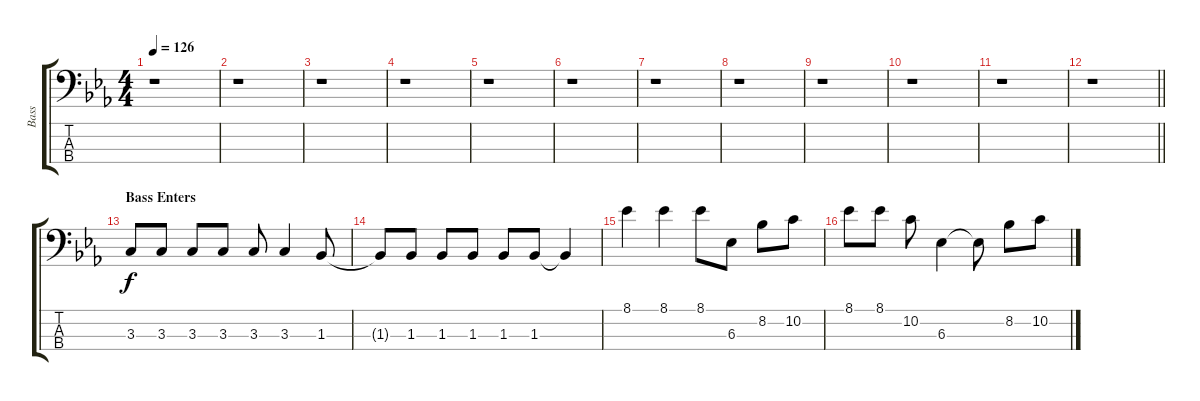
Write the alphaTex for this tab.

\track ("Bass" "Bass") {instrument electricbassfinger}
\staff {score tabs}
\tuning (G2 D2 A1 E1) {hide}
\ts (4 4)
\tempo 126
\clef f4
\ks eb
r.1{dy f} |
r.1 |
r.1 |
r.1 |
r.1 |
r.1 |
r.1 |
r.1 |
r.1 |
r.1 |
r.1 |
\barLineRight lightlight
r.1 |
\section ("" "Bass Enters")
3.3.8 3.3.8 3.3.8 3.3.8 3.3.8 3.3.4 1.3.8 |
1.3{t}.8 1.3.8 1.3.8 1.3.8 1.3.8 1.3.8 1.3{t}.4 |
8.1.4 8.1.4 8.1.8 6.3.8 8.2.8 10.2.8 |
8.1.8 8.1.8 10.2.8 6.3.4 6.3{t}.8 8.2.8 10.2.8
